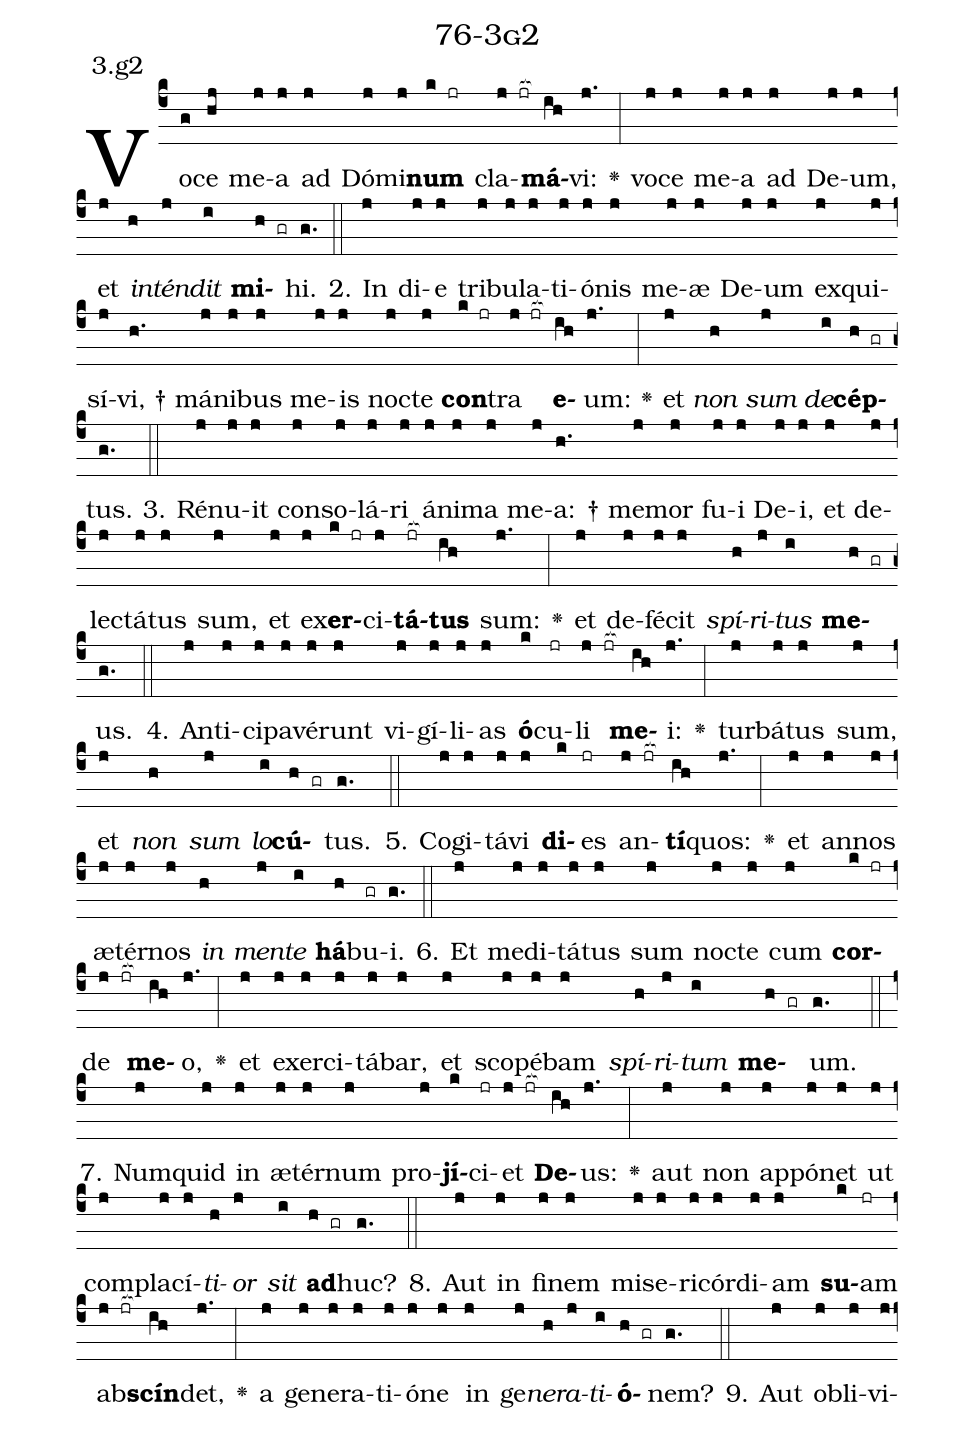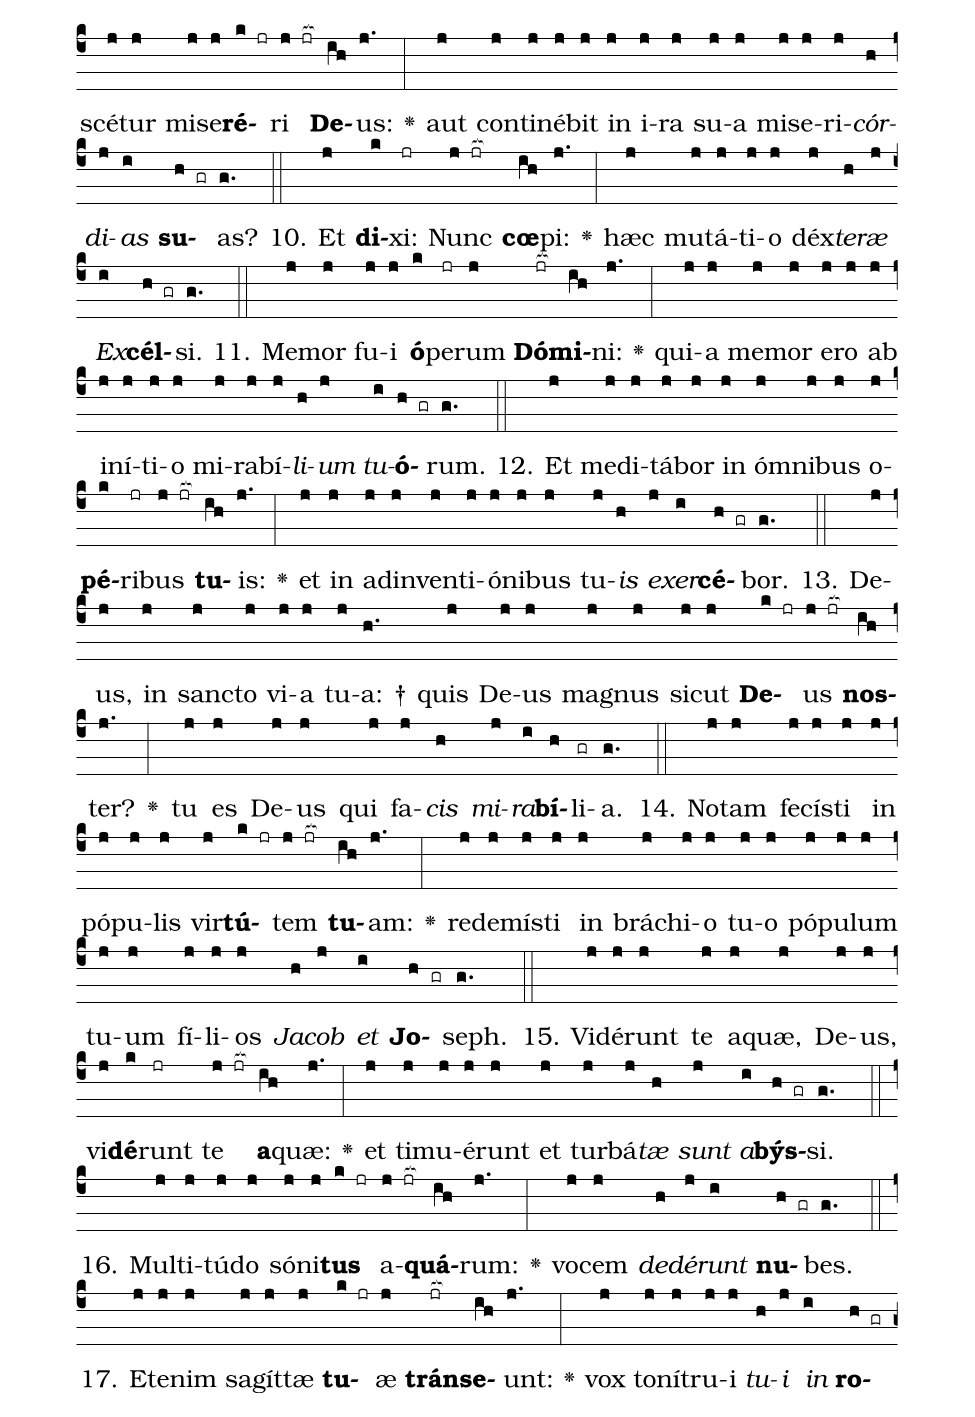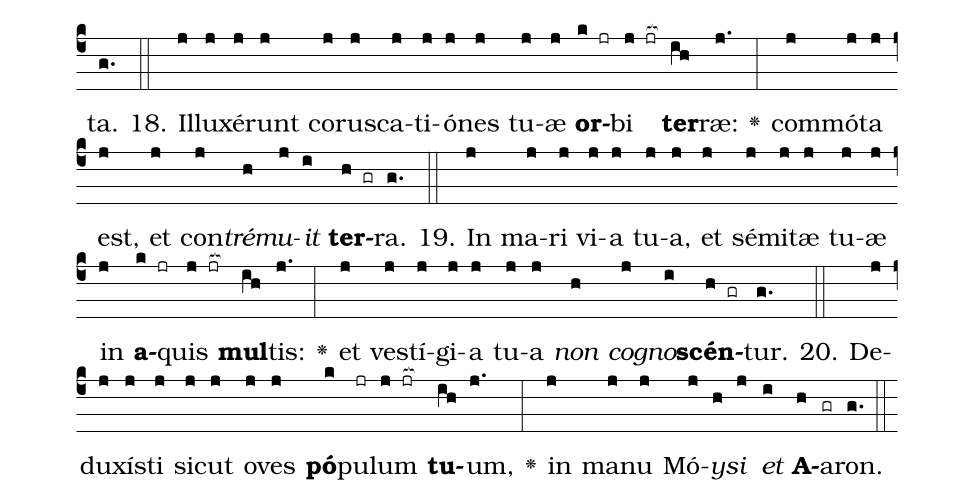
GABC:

name: 76-3g2;
annotation: 3.g2;
%%
(c4)Vo(g)ce(hj) me(j)a(j) ad(j) Dó(j)mi(j)<b>num</b>(k jr) cla(j jr[ocb:1{])<b>má</b>(ih[ocb:0}])vi:(j.) <v>\greheightstar</v>(:) vo(j)ce(j) me(j)a(j) ad(j) De(j)um,(j) et(j) <i>in</i>(h)<i>tén</i>(j)<i>dit</i>(i) <b>mi</b>(h gr)hi.(g.) (::)
2. In(j) di(j)e(j) tri(j)bu(j)la(j)ti(j)ó(j)nis(j) me(j)æ(j) De(j)um(j) ex(j)qui(j)sí(j)vi, †(h.) má(j)ni(j)bus(j) me(j)is(j) noc(j)te(j) <b>con</b>(k jr)tra(j jr[ocb:1{]) <b>e</b>(ih[ocb:0}])um:(j.) <v>\greheightstar</v>(:) et(j) <i>non</i>(h) <i>sum</i>(j) <i>de</i>(i)<b>cép</b>(h gr)tus.(g.) (::)
3. Ré(j)nu(j)it(j) con(j)so(j)lá(j)ri(j) á(j)ni(j)ma(j) me(j)a: †(h.) me(j)mor(j) fu(j)i(j) De(j)i,(j) et(j) de(j)lec(j)tá(j)tus(j) sum,(j) et(j) ex(j)<b>er</b>(k jr)ci(j)<b>tá</b>(jr[ocb:1{])<b>tus</b>(ih[ocb:0}]) sum:(j.) <v>\greheightstar</v>(:) et(j) de(j)fé(j)cit(j) <i>spí</i>(h)<i>ri</i>(j)<i>tus</i>(i) <b>me</b>(h gr)us.(g.) (::)
4. An(j)ti(j)ci(j)pa(j)vé(j)runt(j) vi(j)gí(j)li(j)as(j) <b>ó</b>(k)cu(jr)li(j jr[ocb:1{]) <b>me</b>(ih[ocb:0}])i:(j.) <v>\greheightstar</v>(:) tur(j)bá(j)tus(j) sum,(j) et(j) <i>non</i>(h) <i>sum</i>(j) <i>lo</i>(i)<b>cú</b>(h gr)tus.(g.) (::)
5. Co(j)gi(j)tá(j)vi(j) <b>di</b>(k)es(jr) an(j jr[ocb:1{])<b>tí</b>(ih[ocb:0}])quos:(j.) <v>\greheightstar</v>(:) et(j) an(j)nos(j) æ(j)tér(j)nos(j) <i>in</i>(h) <i>men</i>(j)<i>te</i>(i) <b>há</b>(h)bu(gr)i.(g.) (::)
6. Et(j) me(j)di(j)tá(j)tus(j) sum(j) noc(j)te(j) cum(j) <b>cor</b>(k jr)de(j jr[ocb:1{]) <b>me</b>(ih[ocb:0}])o,(j.) <v>\greheightstar</v>(:) et(j) ex(j)er(j)ci(j)tá(j)bar,(j) et(j) sco(j)pé(j)bam(j) <i>spí</i>(h)<i>ri</i>(j)<i>tum</i>(i) <b>me</b>(h gr)um.(g.) (::)
7. Num(j)quid(j) in(j) æ(j)tér(j)num(j) pro(j)<b>jí</b>(k)ci(jr)et(j jr[ocb:1{]) <b>De</b>(ih[ocb:0}])us:(j.) <v>\greheightstar</v>(:) aut(j) non(j) ap(j)pó(j)net(j) ut(j) com(j)pla(j)cí(j)<i>ti</i>(h)<i>or</i>(j) <i>sit</i>(i) <b>ad</b>(h gr)huc?(g.) (::)
8. Aut(j) in(j) fi(j)nem(j) mi(j)se(j)ri(j)cór(j)di(j)am(j) <b>su</b>(k)am(jr) ab(j jr[ocb:1{])<b>scín</b>(ih[ocb:0}])det,(j.) <v>\greheightstar</v>(:) a(j) ge(j)ne(j)ra(j)ti(j)ó(j)ne(j) in(j) ge(j)<i>ne</i>(h)<i>ra</i>(j)<i>ti</i>(i)<b>ó</b>(h gr)nem?(g.) (::)
9. Aut(j) ob(j)li(j)vi(j)scé(j)tur(j) mi(j)se(j)<b>ré</b>(k jr)ri(j jr[ocb:1{]) <b>De</b>(ih[ocb:0}])us:(j.) <v>\greheightstar</v>(:) aut(j) con(j)ti(j)né(j)bit(j) in(j) i(j)ra(j) su(j)a(j) mi(j)se(j)ri(j)<i>cór</i>(h)<i>di</i>(j)<i>as</i>(i) <b>su</b>(h gr)as?(g.) (::)
10. Et(j) <b>di</b>(k)xi:(jr) Nunc(j jr[ocb:1{]) <b>cœ</b>(ih[ocb:0}])pi:(j.) <v>\greheightstar</v>(:) hæc(j) mu(j)tá(j)ti(j)o(j) déx(j)<i>te</i>(h)<i>ræ</i>(j) <i>Ex</i>(i)<b>cél</b>(h gr)si.(g.) (::)
11. Me(j)mor(j) fu(j)i(j) <b>ó</b>(k)pe(jr)rum(j) <b>Dó</b>(jr[ocb:1{])<b>mi</b>(ih[ocb:0}])ni:(j.) <v>\greheightstar</v>(:) qui(j)a(j) me(j)mor(j) e(j)ro(j) ab(j) in(j)í(j)ti(j)o(j) mi(j)ra(j)bí(j)<i>li</i>(h)<i>um</i>(j) <i>tu</i>(i)<b>ó</b>(h gr)rum.(g.) (::)
12. Et(j) me(j)di(j)tá(j)bor(j) in(j) óm(j)ni(j)bus(j) o(j)<b>pé</b>(k)ri(jr)bus(j jr[ocb:1{]) <b>tu</b>(ih[ocb:0}])is:(j.) <v>\greheightstar</v>(:) et(j) in(j) ad(j)in(j)ven(j)ti(j)ó(j)ni(j)bus(j) tu(j)<i>is</i>(h) <i>ex</i>(j)<i>er</i>(i)<b>cé</b>(h gr)bor.(g.) (::)
13. De(j)us,(j) in(j) sanc(j)to(j) vi(j)a(j) tu(j)a: †(h.) quis(j) De(j)us(j) ma(j)gnus(j) sic(j)ut(j) <b>De</b>(k jr)us(j jr[ocb:1{]) <b>nos</b>(ih[ocb:0}])ter?(j.) <v>\greheightstar</v>(:) tu(j) es(j) De(j)us(j) qui(j) fa(j)<i>cis</i>(h) <i>mi</i>(j)<i>ra</i>(i)<b>bí</b>(h)li(gr)a.(g.) (::)
14. No(j)tam(j) fe(j)cís(j)ti(j) in(j) pó(j)pu(j)lis(j) vir(j)<b>tú</b>(k jr)tem(j jr[ocb:1{]) <b>tu</b>(ih[ocb:0}])am:(j.) <v>\greheightstar</v>(:) red(j)e(j)mís(j)ti(j) in(j) brá(j)chi(j)o(j) tu(j)o(j) pó(j)pu(j)lum(j) tu(j)um(j) fí(j)li(j)os(j) <i>Ja</i>(h)<i>cob</i>(j) <i>et</i>(i) <b>Jo</b>(h gr)seph.(g.) (::)
15. Vi(j)dé(j)runt(j) te(j) a(j)quæ,(j) De(j)us,(j) vi(j)<b>dé</b>(k)runt(jr) te(j jr[ocb:1{]) <b>a</b>(ih[ocb:0}])quæ:(j.) <v>\greheightstar</v>(:) et(j) ti(j)mu(j)é(j)runt(j) et(j) tur(j)bá(j)<i>tæ</i>(h) <i>sunt</i>(j) <i>a</i>(i)<b>býs</b>(h gr)si.(g.) (::)
16. Mul(j)ti(j)tú(j)do(j) só(j)ni(j)<b>tus</b>(k jr) a(j jr[ocb:1{])<b>quá</b>(ih[ocb:0}])rum:(j.) <v>\greheightstar</v>(:) vo(j)cem(j) <i>de</i>(h)<i>dé</i>(j)<i>runt</i>(i) <b>nu</b>(h gr)bes.(g.) (::)
17. Et(j)e(j)nim(j) sa(j)gít(j)tæ(j) <b>tu</b>(k jr)æ(j) <b>tráns</b>(jr[ocb:1{])<b>e</b>(ih[ocb:0}])unt:(j.) <v>\greheightstar</v>(:) vox(j) to(j)ní(j)tru(j)i(j) <i>tu</i>(h)<i>i</i>(j) <i>in</i>(i) <b>ro</b>(h gr)ta.(g.) (::)
18. Il(j)lu(j)xé(j)runt(j) co(j)rus(j)ca(j)ti(j)ó(j)nes(j) tu(j)æ(j) <b>or</b>(k jr)bi(j jr[ocb:1{]) <b>ter</b>(ih[ocb:0}])ræ:(j.) <v>\greheightstar</v>(:) com(j)mó(j)ta(j) est,(j) et(j) con(j)<i>tré</i>(h)<i>mu</i>(j)<i>it</i>(i) <b>ter</b>(h gr)ra.(g.) (::)
19. In(j) ma(j)ri(j) vi(j)a(j) tu(j)a,(j) et(j) sé(j)mi(j)tæ(j) tu(j)æ(j) in(j) <b>a</b>(k jr)quis(j jr[ocb:1{]) <b>mul</b>(ih[ocb:0}])tis:(j.) <v>\greheightstar</v>(:) et(j) ves(j)tí(j)gi(j)a(j) tu(j)a(j) <i>non</i>(h) <i>co</i>(j)<i>gno</i>(i)<b>scén</b>(h gr)tur.(g.) (::)
20. De(j)du(j)xís(j)ti(j) sic(j)ut(j) o(j)ves(j) <b>pó</b>(k)pu(jr)lum(j jr[ocb:1{]) <b>tu</b>(ih[ocb:0}])um,(j.) <v>\greheightstar</v>(:) in(j) ma(j)nu(j) Mó(j)<i>y</i>(h)<i>si</i>(j) <i>et</i>(i) <b>A</b>(h)a(gr)ron.(g.) (::)
